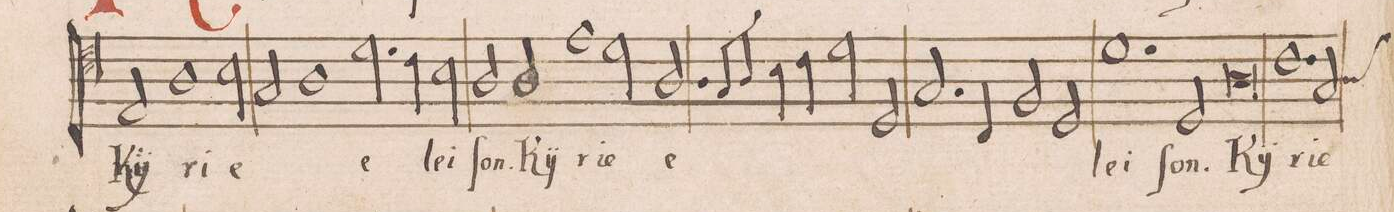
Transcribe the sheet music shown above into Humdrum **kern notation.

**kern	**text
*I"TENOR	*
*clefC4	*
*k[]	*
*met(C|)	*
*M2/1	*
2E/	Kÿ-
1A\	-ri-
=11-	=11-
2B\	-e
2G/	.
1A\	.
=12-	=12-
2.d\	e-
4c\	.
2B\	-lei-
=13	=13
2A/	-ſon.
2A/	Kÿ-
1e	-ri-
=14-	=14-
2d\	-e
2.A/	e-
8G/L	.
8A/J	.
4B\	.
4c\	.
=15-	=15-
2d\	.
2D/	.
2.G/	.
4C/	.
=16-	=16-
2F/	.
2D/	.
1.d	-lei-
=17-	=17-
2D/	-ſon.
0A	Ky-
=18-	=18-
1.c	-ri-
=19-	=19-
2G/	-e
*custos:A	*
2.A/	e-
*-	*-
